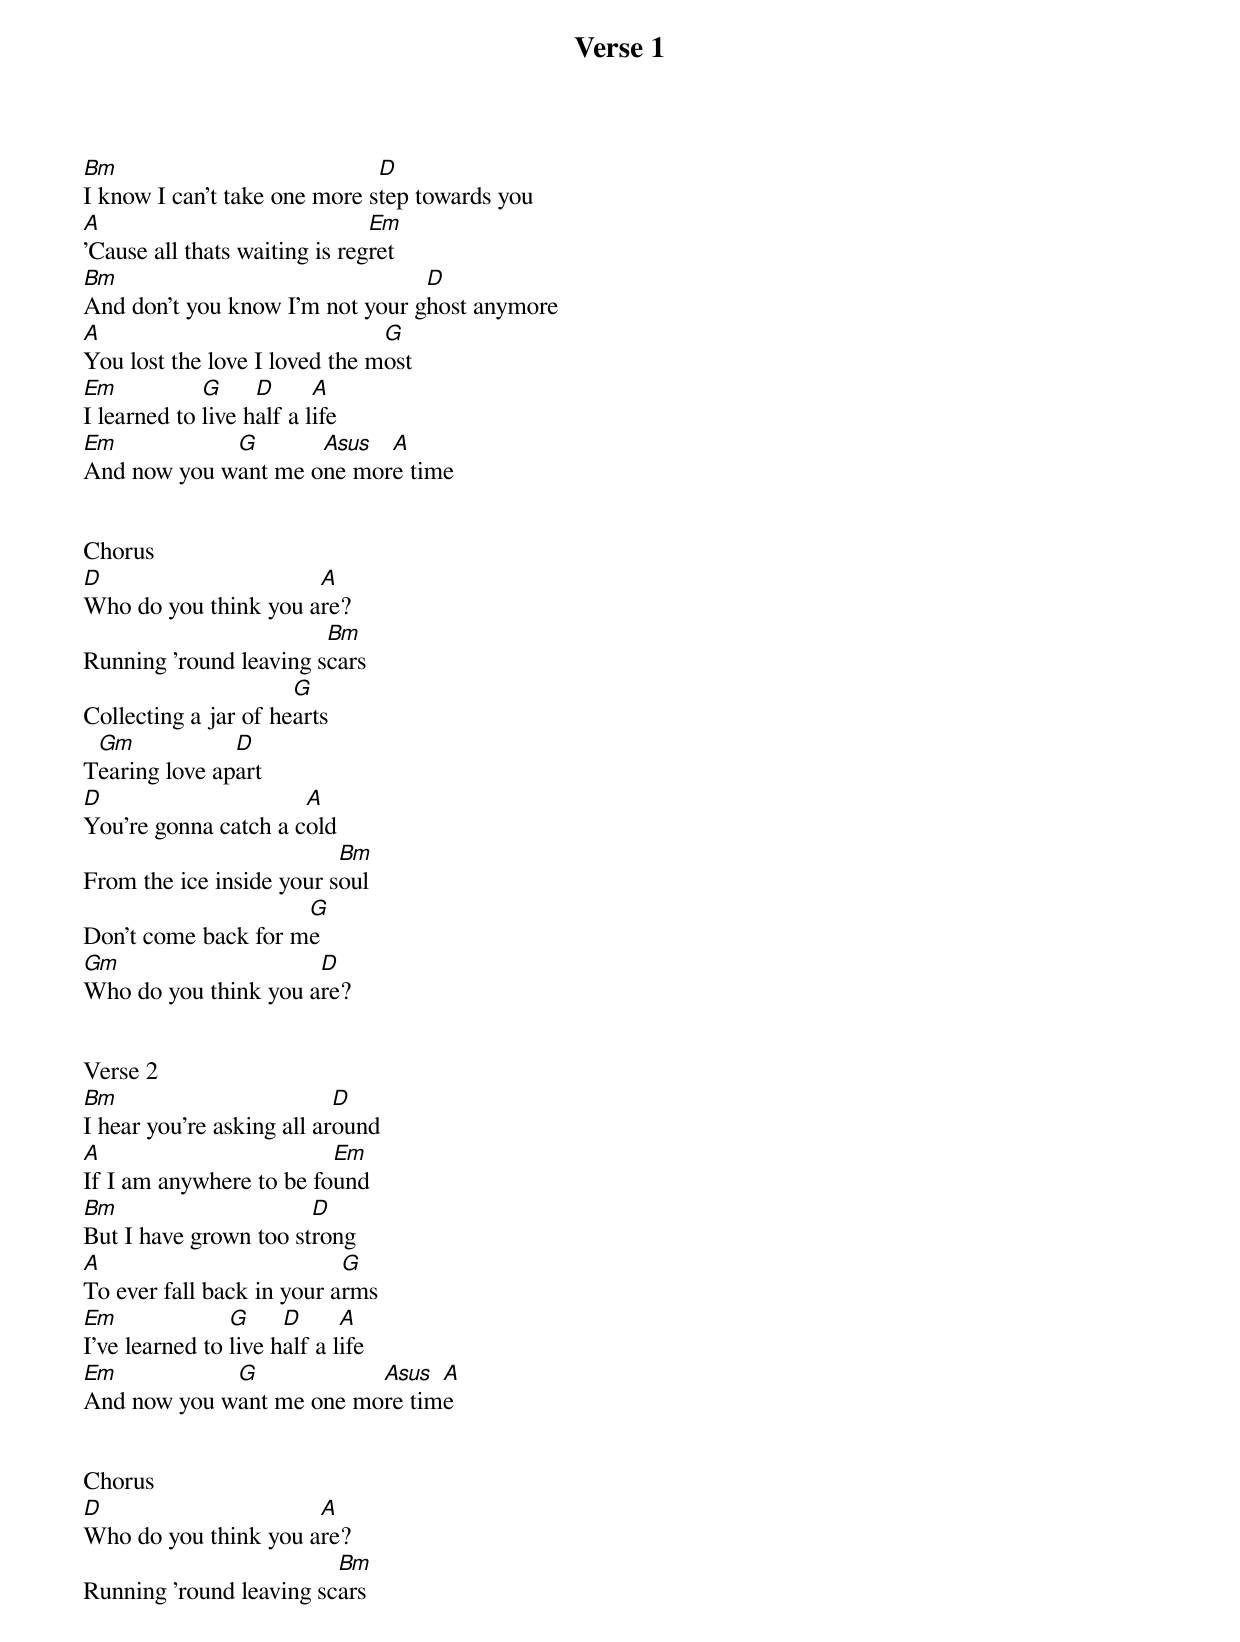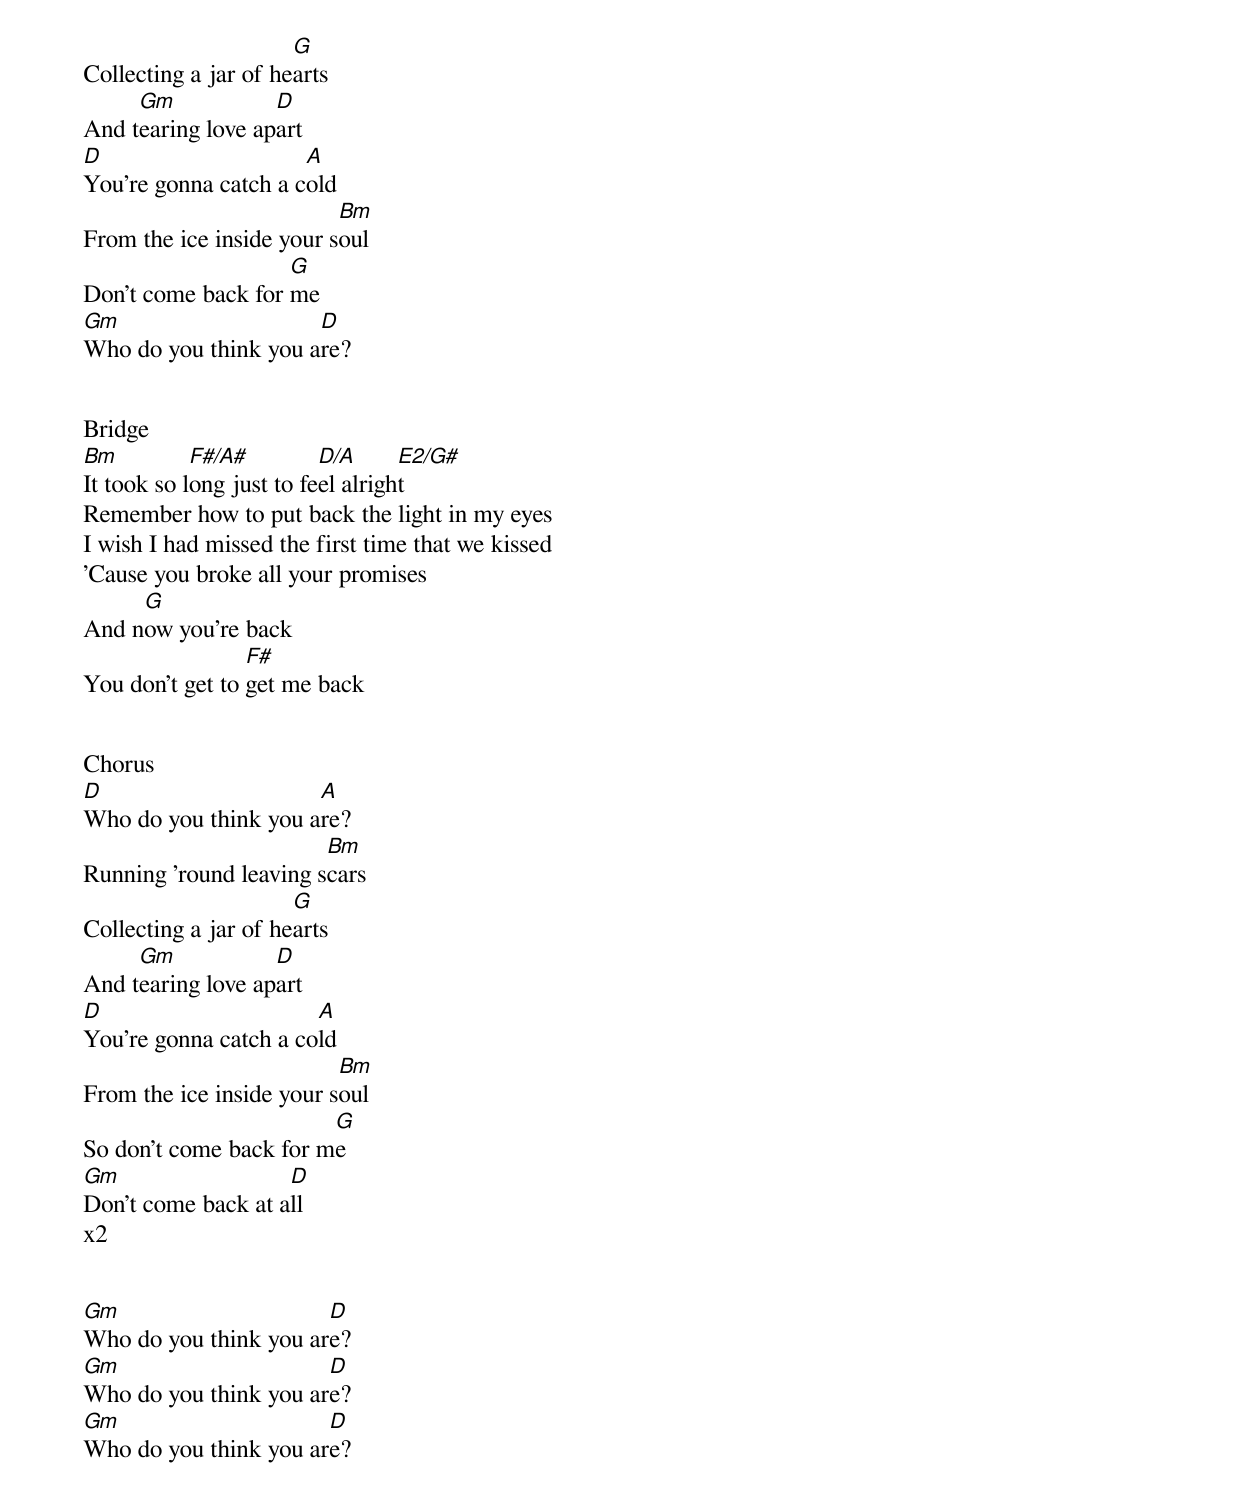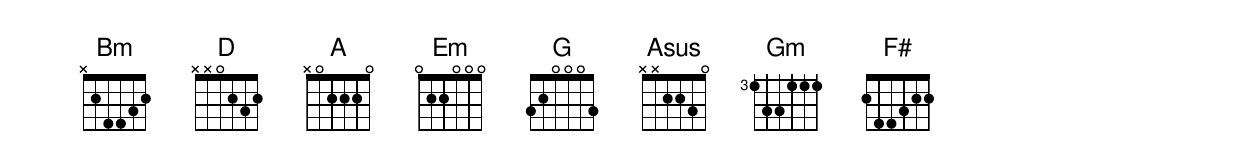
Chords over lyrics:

Verse 1
Bm                            D
I know I can't take one more step towards you
A                              Em
'Cause all thats waiting is regret
Bm                               D
And don't you know I'm not your ghost anymore
A                              G
You lost the love I loved the most
Em           G     D      A
I learned to live half a life
Em           G       Asus  A
And now you want me one more time


Chorus
D                     A
Who do you think you are?
                        Bm
Running 'round leaving scars
                      G
Collecting a jar of hearts
 Gm            D
Tearing love apart
D                     A
You're gonna catch a cold
                          Bm
From the ice inside your soul
                     G
Don't come back for me
Gm                    D
Who do you think you are?


Verse 2
Bm                         D
I hear you're asking all around
A                        Em
If I am anywhere to be found
Bm                     D
But I have grown too strong
A                          G
To ever fall back in your arms
Em              G     D      A
I've learned to live half a life
Em           G            Asus  A
And now you want me one more time


Chorus
D                     A
Who do you think you are?
                         Bm
Running 'round leaving scars
                      G
Collecting a jar of hearts
     Gm            D
And tearing love apart
D                     A
You're gonna catch a cold
                          Bm
From the ice inside your soul
                    G
Don't come back for me
Gm                    D
Who do you think you are?


Bridge
Bm          F#/A#         D/A      E2/G#
It took so long just to feel alright
Remember how to put back the light in my eyes
I wish I had missed the first time that we kissed
'Cause you broke all your promises
     G
And now you're back
                 F#
You don't get to get me back


Chorus
D                     A
Who do you think you are?
                        Bm
Running 'round leaving scars
                      G
Collecting a jar of hearts
     Gm            D
And tearing love apart
D                      A
You're gonna catch a cold
                          Bm
From the ice inside your soul
                        G
So don't come back for me
Gm                  D
Don't come back at all
x2


Gm                     D
Who do you think you are?
Gm                     D
Who do you think you are?
Gm                     D
Who do you think you are?
